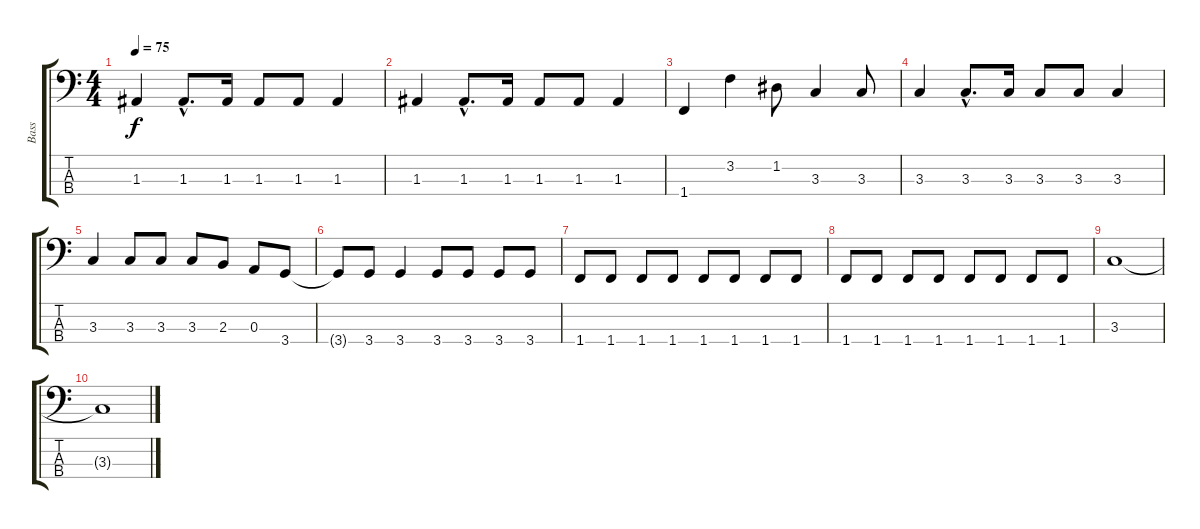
\track ("Bass" "Bass") {instrument acousticbass}
\staff {score tabs}
\tuning (G2 D2 A1 E1) {hide}
\ts (4 4)
\tempo 75
\clef f4
\ks c
1.3.4{dy f} 1.3{hac}.8{d} 1.3.16 1.3.8 1.3.8 1.3.4 |
1.3.4 1.3{hac}.8{d} 1.3.16 1.3.8 1.3.8 1.3.4 |
1.4.4 3.2.4 1.2.8 3.3.4 3.3.8 |
3.3.4 3.3{hac}.8{d} 3.3.16 3.3.8 3.3.8 3.3.4 |
3.3.4 3.3.8 3.3.8 3.3.8 2.3.8 0.3.8 3.4.8 |
3.4{t}.8 3.4.8 3.4.4 3.4.8 3.4.8 3.4.8 3.4.8 |
1.4.8 1.4.8 1.4.8 1.4.8 1.4.8 1.4.8 1.4.8 1.4.8 |
1.4.8 1.4.8 1.4.8 1.4.8 1.4.8 1.4.8 1.4.8 1.4.8 |
3.3.1 |
3.3{t}.1
